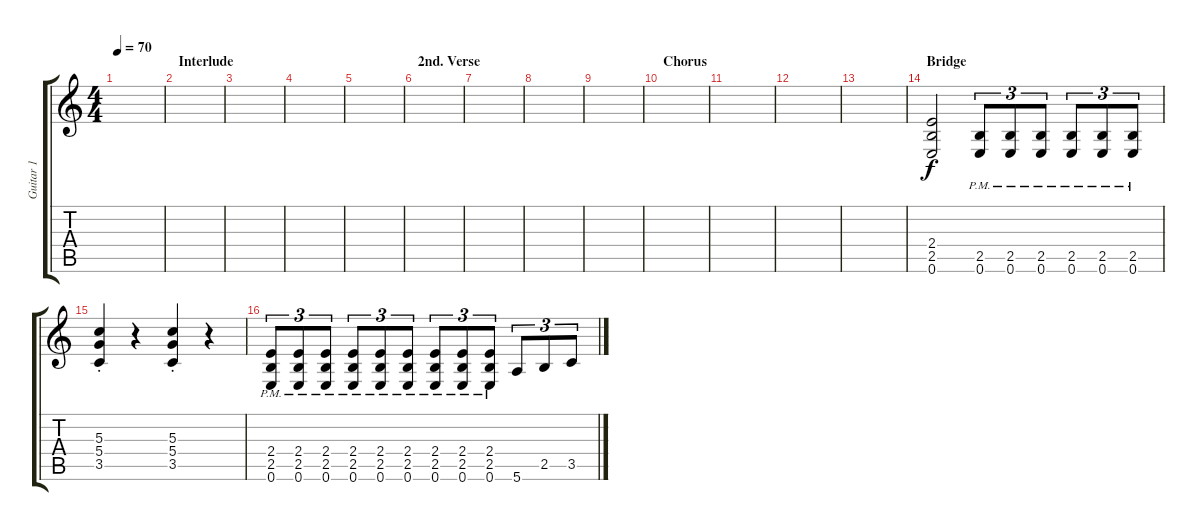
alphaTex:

\track ("Guitar 1" "Guitar 1") {instrument distortionguitar}
\staff {score tabs}
\tuning (E4 B3 G3 D3 A2 E2) {hide}
\ts (4 4)
\tempo 70
\clef g2
\ks c
|
\section ("" "Interlude")
|
|
|
|
\section ("" "2nd. Verse")
|
|
|
|
\section ("" "Chorus")
|
|
|
|
\section ("" "Bridge")
(2.4 2.5 0.6).2 (2.5{pm} 0.6{pm}).8{tu (3 2)} (2.5{pm} 0.6{pm}).8{tu (3 2)} (2.5{pm} 0.6{pm}).8{tu (3 2)} (2.5{pm} 0.6{pm}).8{tu (3 2)} (2.5{pm} 0.6{pm}).8{tu (3 2)} (2.5{pm} 0.6{pm}).8{tu (3 2)} |
(5.3{st} 5.4{st} 3.5{st}).4 r.4 (5.3{st} 5.4{st} 3.5{st}).4 r.4 |
(2.4{pm} 2.5{pm} 0.6{pm}).8{tu (3 2)} (2.4{pm} 2.5{pm} 0.6{pm}).8{tu (3 2)} (2.4{pm} 2.5{pm} 0.6{pm}).8{tu (3 2)} (2.4{pm} 2.5{pm} 0.6{pm}).8{tu (3 2)} (2.4{pm} 2.5{pm} 0.6{pm}).8{tu (3 2)} (2.4{pm} 2.5{pm} 0.6{pm}).8{tu (3 2)} (2.4{pm} 2.5{pm} 0.6{pm}).8{tu (3 2)} (2.4{pm} 2.5{pm} 0.6{pm}).8{tu (3 2)} (2.4{pm} 2.5{pm} 0.6{pm}).8{tu (3 2)} 5.6.8{tu (3 2)} 2.5.8{tu (3 2)} 3.5.8{tu (3 2)}
